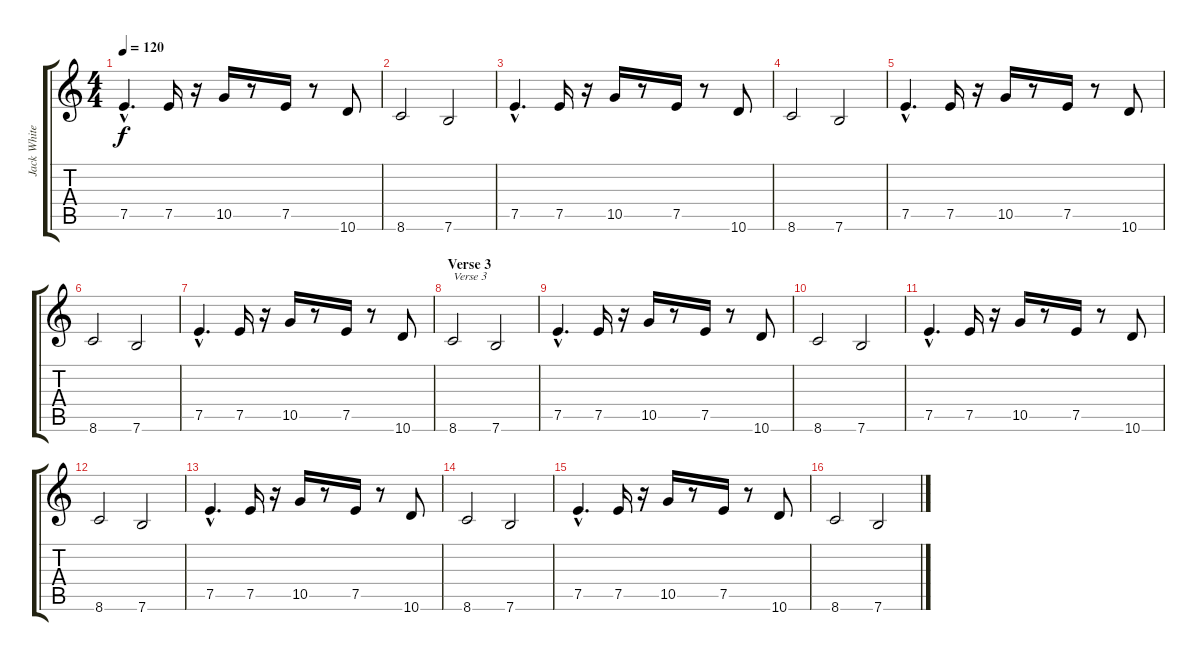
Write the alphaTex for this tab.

\track ("Jack White" "Jack White") {instrument distortionguitar}
\staff {score tabs}
\tuning (E4 B3 G3 D3 A2 E2) {hide}
\ts (4 4)
\tempo 120
\clef g2
\ks c
7.5{hac}.4{d dy f} 7.5.16 r.16 10.5.16 r.8 7.5.16 r.8 10.6.8 |
8.6.2 7.6.2 |
7.5{hac}.4{d} 7.5.16 r.16 10.5.16 r.8 7.5.16 r.8 10.6.8 |
8.6.2 7.6.2 |
7.5{hac}.4{d} 7.5.16 r.16 10.5.16 r.8 7.5.16 r.8 10.6.8 |
8.6.2 7.6.2 |
7.5{hac}.4{d} 7.5.16 r.16 10.5.16 r.8 7.5.16 r.8 10.6.8 |
\section ("" "Verse 3")
8.6.2{txt "Verse 3"} 7.6.2 |
7.5{hac}.4{d} 7.5.16 r.16 10.5.16 r.8 7.5.16 r.8 10.6.8 |
8.6.2 7.6.2 |
7.5{hac}.4{d} 7.5.16 r.16 10.5.16 r.8 7.5.16 r.8 10.6.8 |
8.6.2 7.6.2 |
7.5{hac}.4{d} 7.5.16 r.16 10.5.16 r.8 7.5.16 r.8 10.6.8 |
8.6.2 7.6.2 |
7.5{hac}.4{d} 7.5.16 r.16 10.5.16 r.8 7.5.16 r.8 10.6.8 |
8.6.2 7.6.2
